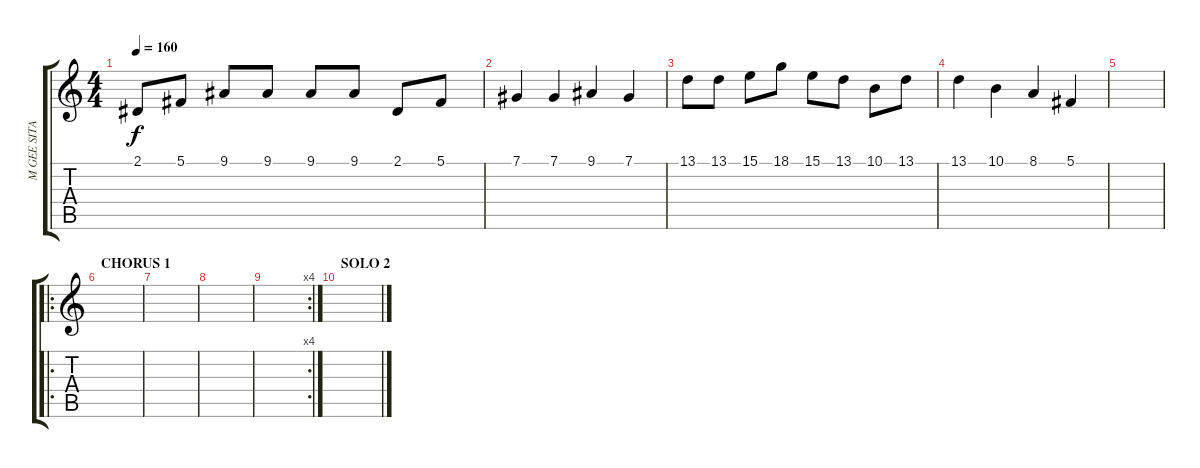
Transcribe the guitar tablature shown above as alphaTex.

\track ("M GEE SITAR" "M GEE SITA") {instrument sitar}
\staff {score tabs}
\tuning (Db4 Ab3 E3 B2 Gb2 B1) {hide}
\ts (4 4)
\tempo 160
\clef g2
\ks c
2.1.8{dy f} 5.1.8 9.1.8 9.1.8 9.1.8 9.1.8 2.1.8 5.1.8 |
7.1.4 7.1.4 9.1.4 7.1.4 |
13.1.8 13.1.8 15.1.8 18.1.8 15.1.8 13.1.8 10.1.8 13.1.8 |
13.1.4 10.1.4 8.1.4 5.1.4 |
|
\ro
\section ("" "CHORUS 1")
|
|
|
\rc 4
|
\section ("" "SOLO 2")
